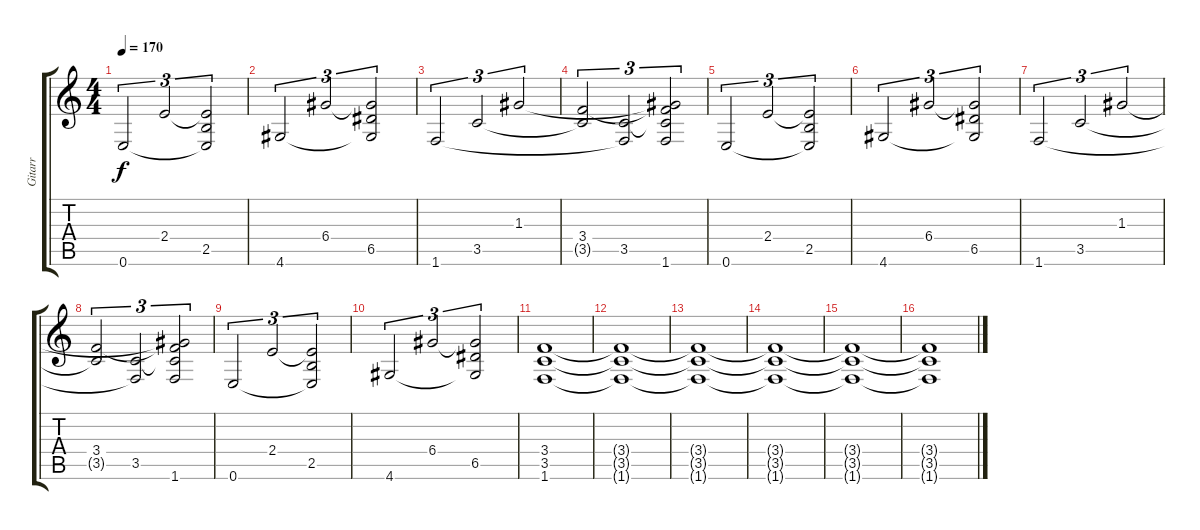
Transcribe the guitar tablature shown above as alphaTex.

\track ("Gitarr" "Gitarr") {instrument distortionguitar}
\staff {score tabs}
\tuning (E4 B3 G3 D3 A2 E2) {hide}
\ts (4 4)
\tempo 170
\clef g2
\ks c
0.6.2{tu (3 2) dy f} 2.4.2{tu (3 2)} (2.4{t} 2.5 0.6{t}).2{tu (3 2)} |
4.6.2{tu (3 2)} 6.4.2{tu (3 2)} (6.4{t} 6.5 4.6{t}).2{tu (3 2)} |
1.6.2{tu (3 2)} 3.5.2{tu (3 2)} 1.3.2{tu (3 2)} |
(3.4 3.5{t}).2{tu (3 2)} (3.5 1.6{t}).2{tu (3 2)} (1.3{t} 3.4{t} 3.5{t} 1.6).2{tu (3 2)} |
0.6.2{tu (3 2)} 2.4.2{tu (3 2)} (2.4{t} 2.5 0.6{t}).2{tu (3 2)} |
4.6.2{tu (3 2)} 6.4.2{tu (3 2)} (6.4{t} 6.5 4.6{t}).2{tu (3 2)} |
1.6.2{tu (3 2)} 3.5.2{tu (3 2)} 1.3.2{tu (3 2)} |
(3.4 3.5{t}).2{tu (3 2)} (3.5 1.6{t}).2{tu (3 2)} (1.3{t} 3.4{t} 3.5{t} 1.6).2{tu (3 2)} |
0.6.2{tu (3 2)} 2.4.2{tu (3 2)} (2.4{t} 2.5 0.6{t}).2{tu (3 2)} |
4.6.2{tu (3 2)} 6.4.2{tu (3 2)} (6.4{t} 6.5 4.6{t}).2{tu (3 2)} |
(3.4 3.5 1.6).1 |
(3.4{t} 3.5{t} 1.6{t}).1 |
(3.4{t} 3.5{t} 1.6{t}).1 |
(3.4{t} 3.5{t} 1.6{t}).1 |
(3.4{t} 3.5{t} 1.6{t}).1 |
(3.4{t} 3.5{t} 1.6{t}).1
